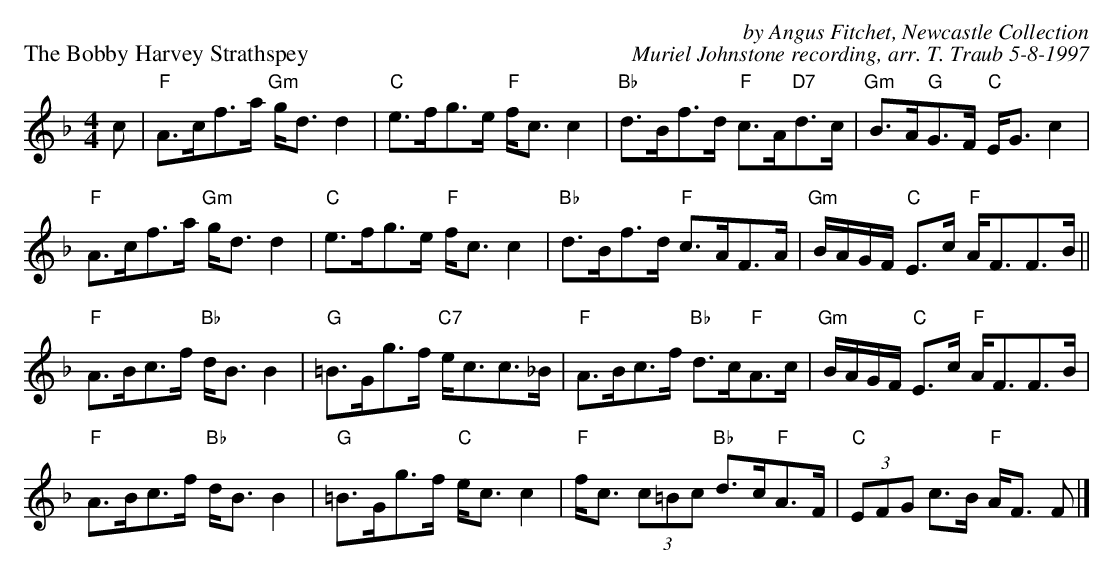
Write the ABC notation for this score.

X:1
P: The Bobby Harvey Strathspey
C: by Angus Fitchet, Newcastle Collection
C: Muriel Johnstone recording, arr. T. Traub 5-8-1997
M: 4/4
L: 1/8
K: F
c|"F"A>cf>a "Gm"g<d d2|"C"e>fg>e "F"f<c c2|"Bb"d>Bf>d "F"c>A"D7"d>c|"Gm"B>A"G"G>F "C"E<G c2|
"F"A>cf>a "Gm"g<d d2|"C"e>fg>e "F"f<c c2|"Bb"d>Bf>d "F"c>AF>A|"Gm"B/A/G/F/ "C"E>c "F"A<FF>B ||
"F"A>Bc>f "Bb"d<B B2|"G"=B>Gg>f "C7"e<cc>_B|"F"A>Bc>f "Bb"d>c"F"A>c|"Gm"B/A/G/F/ "C"E>c "F"A<FF>B|
"F"A>Bc>f "Bb"d<B B2|"G"=B>Gg>f "C"e<c c2|"F"f<c (3c=Bc "Bb"d>c"F"A>F |"C"(3EFG c>B "F"A<F F |]
